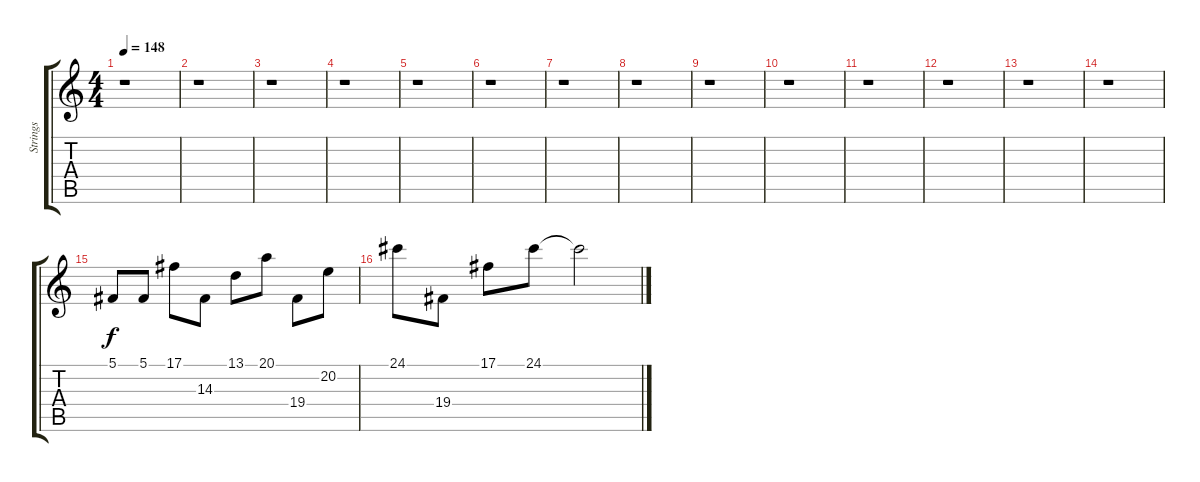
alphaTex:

\track ("Strings" "Strings") {instrument stringensemble1}
\staff {score tabs}
\tuning (Db4 Ab3 E3 B2 Gb2 Db2) {hide}
\ts (4 4)
\tempo 148
\clef g2
\ks c
r.1{dy f} |
r.1 |
r.1 |
r.1 |
r.1 |
r.1 |
r.1 |
r.1 |
r.1 |
r.1 |
r.1 |
r.1 |
r.1 |
r.1 |
5.1.8 5.1.8 17.1.8 14.3.8 13.1.8 20.1.8 19.4.8 20.2.8 |
24.1.8 19.4.8 17.1.8 24.1.8 24.1{t}.2
